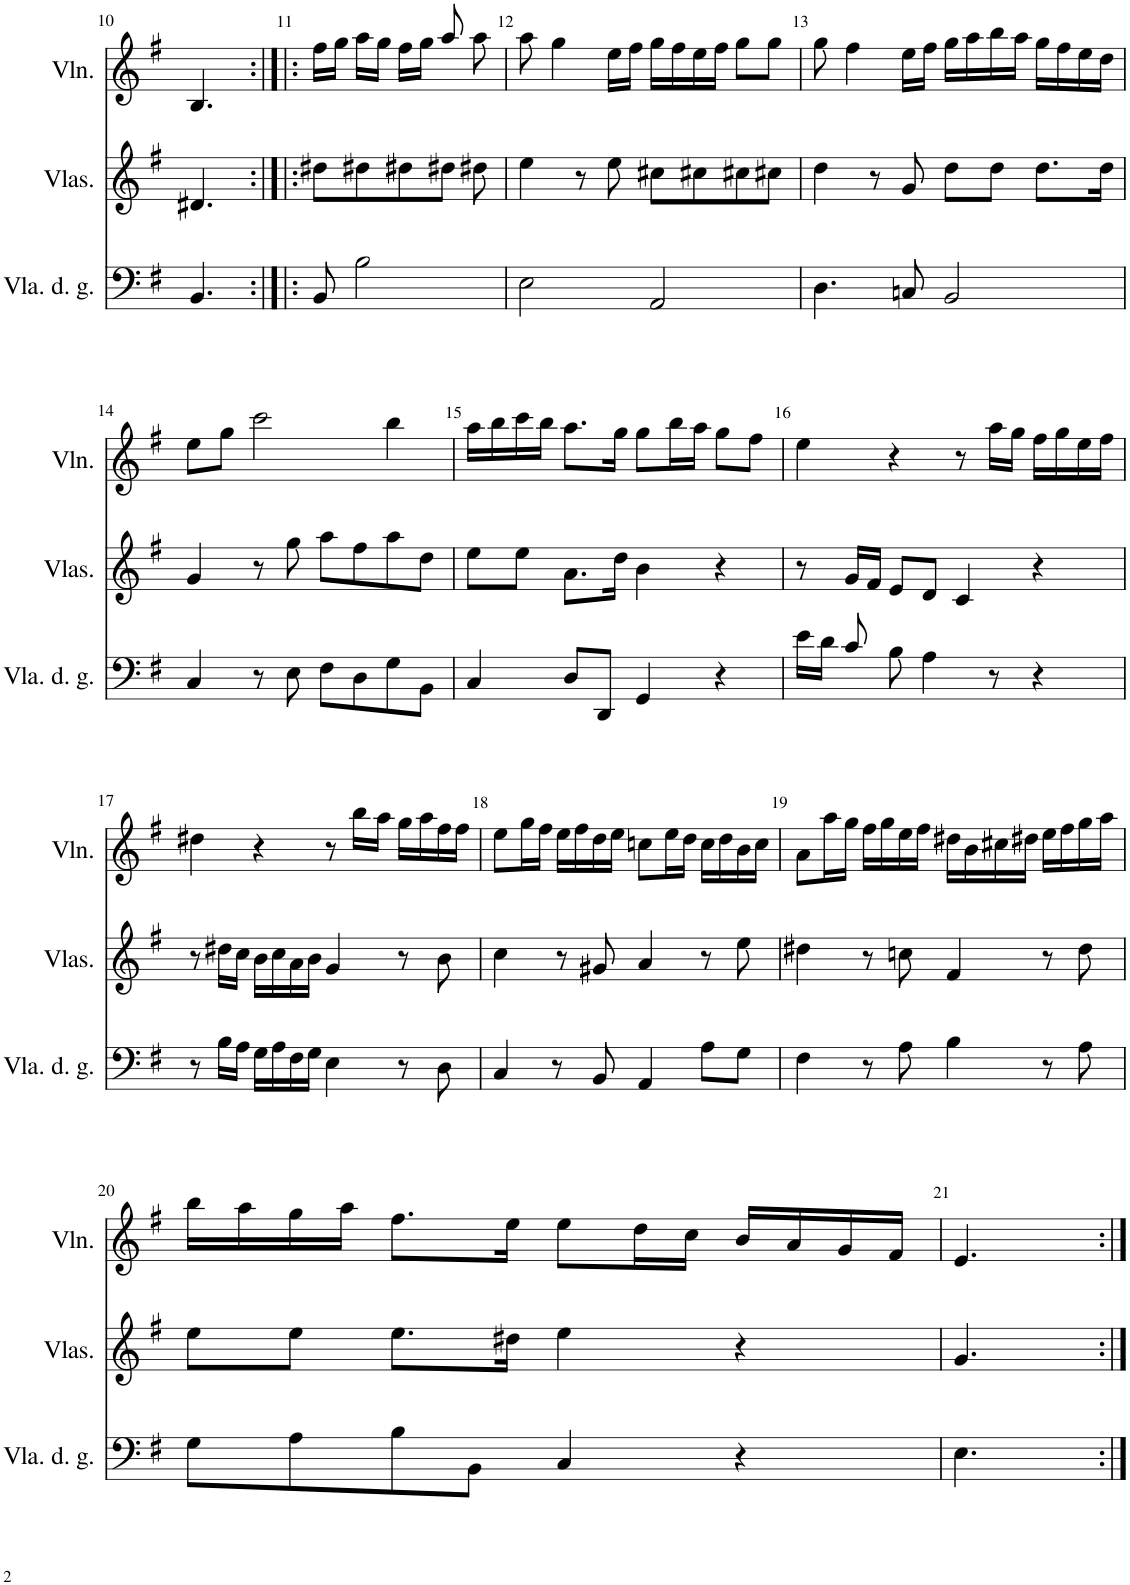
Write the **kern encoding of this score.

**kern	**kern	**kern
*part3	*part2	*part1
*staff3	*staff2	*staff1
*I"Viola da gamba	*I"Violas	*I"Violin
*I'Vla. d. g.	*I'Vlas.	*I'Vln.
!!LO:PB:g=z
*clefF4	*clefG2	*clefG2
*k[f#]	*k[f#]	*k[f#]
*M4/4	*M4/4	*M4/4
*met(c)	*met(c)	*met(c)
=10	=10	=10
4.BB/	4.d#X/	4.B/
=11:|!|:	=11:|!|:	=11:|!|:
8BB/	8dd#X\L	16ff#\LL
.	.	16gg\JJ
2B\	8dd#X\	16aa\LL
.	.	16gg\JJ
.	8dd#X\	16ff#\LL
.	.	16gg\JJ
.	8dd#X\J	8aa/
.	8dd#X\	8aa\
=12	=12	=12
2E\	4ee\	8aa\
.	.	4gg\
.	8r	.
.	8ee\	16ee\LL
.	.	16ff#\JJ
2AA/	8cc#X\L	16gg\LL
.	.	16ff#\
.	8cc#X\	16ee\
.	.	16ff#\JJ
.	8cc#X\	8gg\L
.	8cc#X\J	8gg\J
=13	=13	=13
4.D\	4dd\	8gg\
.	.	4ff#\
.	8r	.
8Cn/	8g/	16ee\LL
.	.	16ff#\JJ
2BB/	8dd\L	16gg\LL
.	.	16aa\
.	8dd\J	16bb\
.	.	16aa\JJ
.	8.dd\L	16gg\LL
.	.	16ff#\
.	.	16ee\
.	16dd\Jk	16dd\JJ
!!LO:LB:g=z
=14	=14	=14
4C/	4g/	8ee\L
.	.	8gg\J
8r	8r	2ccc\
8E\	8gg\	.
8F#\L	8aa\L	.
8D\	8ff#\	.
8G\	8aa\	4bb\
8BB\J	8dd\J	.
=15	=15	=15
4C/	8ee\L	16aa\LL
.	.	16bb\
.	8ee\J	16ccc\
.	.	16bb\JJ
8D/L	8.a\L	8.aa\L
8DD/J	.	.
.	16dd\Jk	16gg\Jk
4GG/	4b\	8gg\L
.	.	16bb\L
.	.	16aa\JJ
4r	4r	8gg\L
.	.	8ff#\J
=16	=16	=16
16e\LL	8r	4ee\
16d\JJ	.	.
8c/	16g/LL	.
.	16f#/JJ	.
8B\	8e/L	4r
4A\	8d/J	.
.	4c/	8r
8r	.	16aa\LL
.	.	16gg\JJ
4r	4r	16ff#\LL
.	.	16gg\
.	.	16ee\
.	.	16ff#\JJ
!!LO:LB:g=z
=17	=17	=17
8r	8r	4dd#X\
16B\LL	16dd#X\LL	.
16A\JJ	16cc\JJ	.
16G\LL	16b\LL	4r
16A\	16cc\	.
16F#\	16a\	.
16G\JJ	16b\JJ	.
4E\	4g/	8r
.	.	16bb\LL
.	.	16aa\JJ
8r	8r	16gg\LL
.	.	16aa\
8D\	8b\	16ff#\
.	.	16ff#\JJ
=18	=18	=18
4C/	4cc\	8ee\L
.	.	16gg\L
.	.	16ff#\JJ
8r	8r	16ee\LL
.	.	16ff#\
8BB/	8g#X/	16dd\
.	.	16ee\JJ
4AA/	4a/	8ccn\L
.	.	16ee\L
.	.	16dd\JJ
8A\L	8r	16cc\LL
.	.	16dd\
8G\J	8ee\	16b\
.	.	16cc\JJ
=19	=19	=19
4F#\	4dd#X\	8a\L
.	.	16aa\L
.	.	16gg\JJ
8r	8r	16ff#\LL
.	.	16gg\
8A\	8ccn\	16ee\
.	.	16ff#\JJ
4B\	4f#/	16dd#X\LL
.	.	16b\
.	.	16cc#X\
.	.	16dd#X\JJ
8r	8r	16ee\LL
.	.	16ff#\
8A\	8dd#\	16gg\
.	.	16aa\JJ
!!LO:LB:g=z
=20	=20	=20
8G\L	8ee\L	16bb\LL
.	.	16aa\
8A\	8ee\J	16gg\
.	.	16aa\JJ
8B\	8.ee\L	8.ff#\L
8BB\J	.	.
.	16dd#X\Jk	16ee\Jk
4C/	4ee\	8ee\L
.	.	16dd\L
.	.	16cc\JJ
4r	4r	16b/LL
.	.	16a/
.	.	16g/
.	.	16f#/JJ
=21	=21	=21
4.E\	4.g/	4.e/
=:|!	=:|!	=:|!
*-	*-	*-
